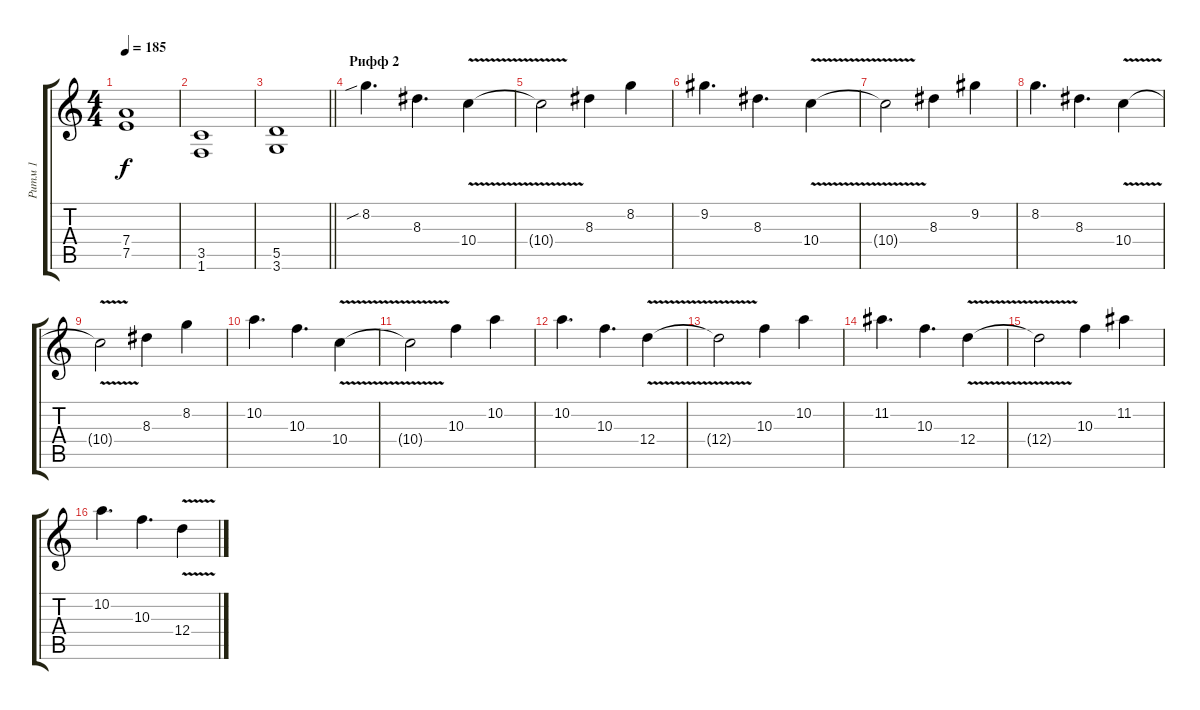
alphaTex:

\track ("Ритм 1" "Ритм 1") {instrument distortionguitar}
\staff {score tabs}
\tuning (E4 B3 G3 D3 A2 E2) {hide}
\ts (4 4)
\tempo 185
\clef g2
\ks c
(7.4{t} 7.5{t}).1{dy f} |
(3.5 1.6).1 |
\barLineRight lightlight
(5.5 3.6).1 |
\section ("" "Рифф 2")
8.2{sib}.4{d} 8.3.4{d} 10.4{v}.4 |
10.4{t}.2 8.3.4 8.2.4 |
9.2.4{d} 8.3.4{d} 10.4{v}.4 |
10.4{t}.2 8.3.4 9.2.4 |
8.2.4{d} 8.3.4{d} 10.4{v}.4 |
10.4{t}.2 8.3.4 8.2.4 |
10.2.4{d} 10.3.4{d} 10.4{v}.4 |
10.4{t}.2 10.3.4 10.2.4 |
10.2.4{d} 10.3.4{d} 12.4{v}.4 |
12.4{t}.2 10.3.4 10.2.4 |
11.2.4{d} 10.3.4{d} 12.4{v}.4 |
12.4{t}.2 10.3.4 11.2.4 |
10.2.4{d} 10.3.4{d} 12.4{v}.4
